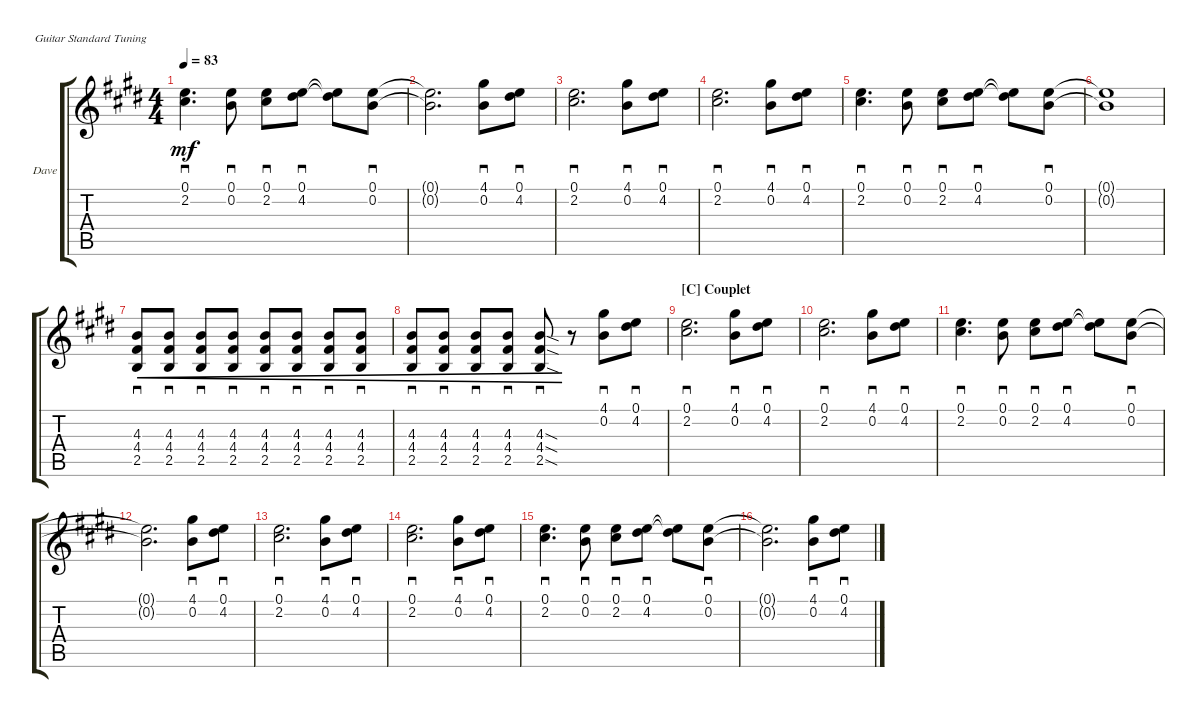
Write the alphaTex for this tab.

\defaultSystemsLayout 4
\bracketExtendMode groupsimilarinstruments
\firstSystemTrackNameOrientation horizontal
\otherSystemsTrackNameOrientation horizontal
\track ("Guitar I - Dave Grohl" "Dave") {instrument overdrivenguitar}
\staff {score tabs}
\tuning (E4 B3 G3 D3 A2 E2)
\ts (4 4)
\tempo 83
\clef g2
\ks e
(2.2 0.1).4{d sd dy mf} (0.1 0.2).8{sd} (0.1 2.2).8{sd} (0.1 4.2).8{sd} (0.1{t} 4.2{t}).8 (0.1 0.2).8{sd} |
(0.1{t} 0.2{t}).2{d} (4.1 0.2).8{sd} (0.1 4.2).8{sd} |
(2.2 0.1).2{d sd} (4.1 0.2).8{sd} (0.1 4.2).8{sd} |
(2.2 0.1).2{d sd} (0.2 4.1).8{sd} (0.1 4.2).8{sd} |
(2.2 0.1).4{d sd} (0.1 0.2).8{sd} (0.1 2.2).8{sd} (0.1 4.2).8{sd} (0.1{t} 4.2{t}).8 (0.1 0.2).8{sd} |
(0.2{t} 0.1{t}).1 |
(2.5 4.4 4.3).8{sd cre} (2.5 4.4 4.3).8{sd cre} (2.5 4.4 4.3).8{sd cre} (2.5 4.4 4.3).8{sd cre} (2.5 4.4 4.3).8{sd cre} (2.5 4.4 4.3).8{sd cre} (2.5 4.4 4.3).8{sd cre} (2.5 4.4 4.3).8{sd cre} |
(2.5 4.4 4.3).8{sd cre} (2.5 4.4 4.3).8{sd cre} (2.5 4.4 4.3).8{sd cre} (2.5 4.4 4.3).8{sd cre} (2.5{sod} 4.4{sod} 4.3{sod}).8{sd cre} r.8 (4.1 0.2).8{sd} (0.1 4.2).8{sd} |
\section ("C" "Couplet")
(2.2 0.1).2{d sd} (4.1 0.2).8{sd} (0.1 4.2).8{sd} |
(2.2 0.1).2{d sd} (0.2 4.1).8{sd} (0.1 4.2).8{sd} |
(2.2 0.1).4{d sd} (0.1 0.2).8{sd} (0.1 2.2).8{sd} (0.1 4.2).8{sd} (0.1{t} 4.2{t}).8 (0.1 0.2).8{sd} |
(0.1{t} 0.2{t}).2{d} (4.1 0.2).8{sd} (0.1 4.2).8{sd} |
(2.2 0.1).2{d sd} (4.1 0.2).8{sd} (0.1 4.2).8{sd} |
(2.2 0.1).2{d sd} (0.2 4.1).8{sd} (0.1 4.2).8{sd} |
(2.2 0.1).4{d sd} (0.1 0.2).8{sd} (0.1 2.2).8{sd} (0.1 4.2).8{sd} (0.1{t} 4.2{t}).8 (0.1 0.2).8{sd} |
(0.1{t} 0.2{t}).2{d} (4.1 0.2).8{sd} (0.1 4.2).8{sd}
